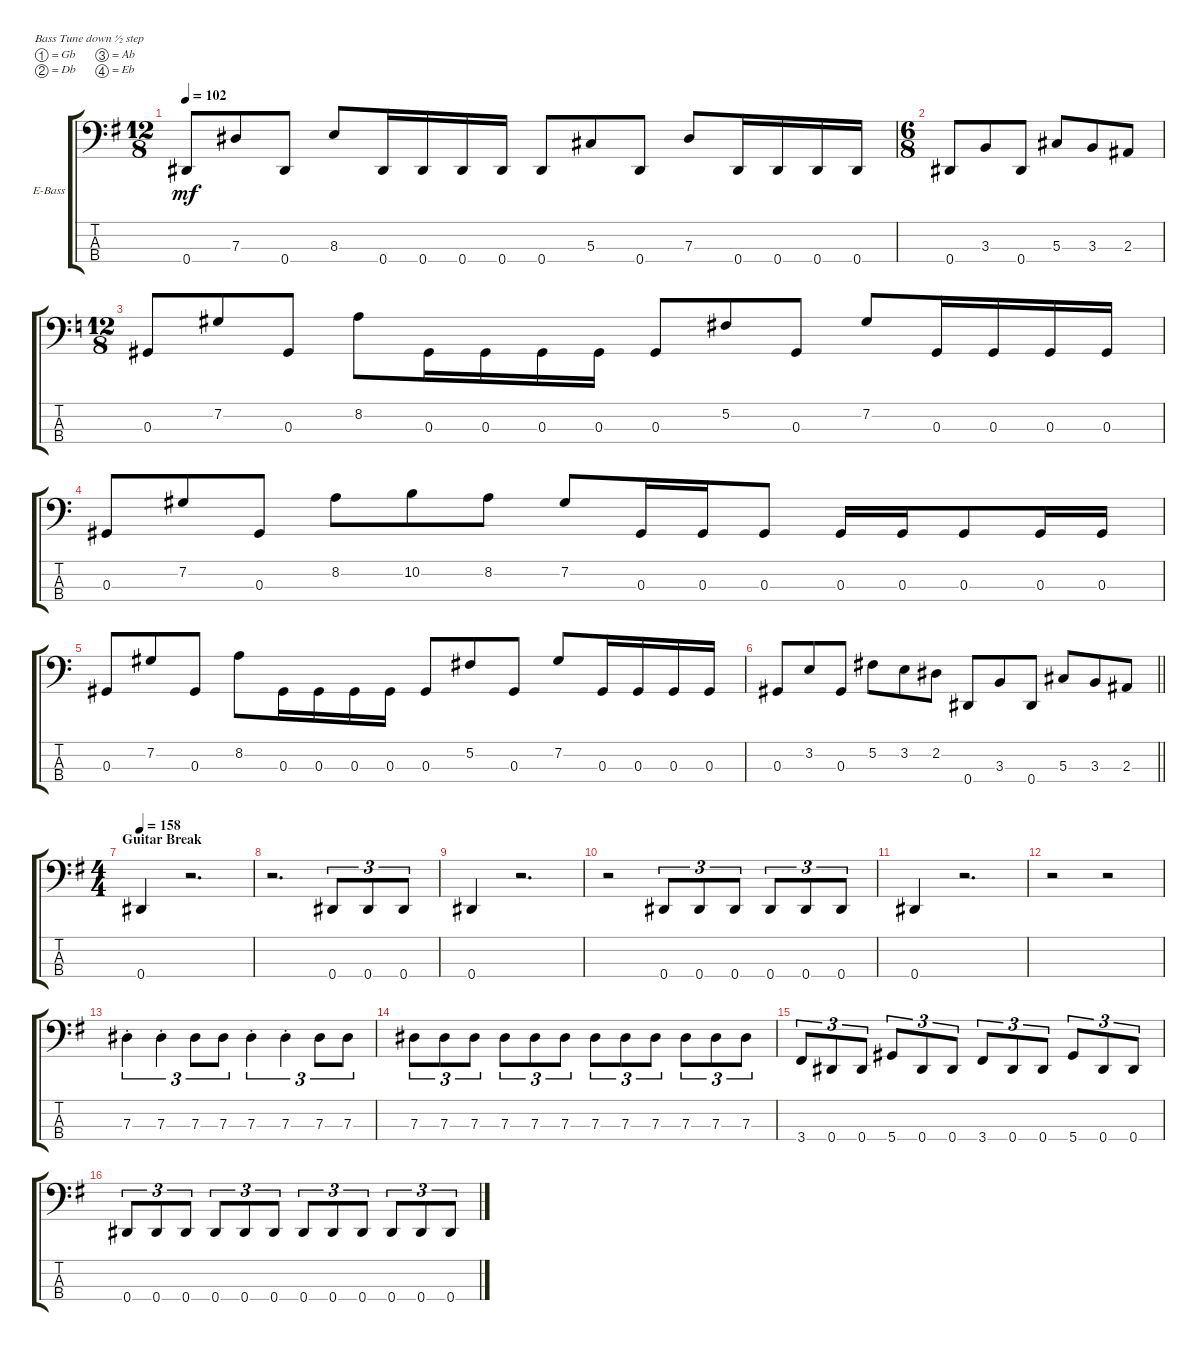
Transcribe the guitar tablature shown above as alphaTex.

\bracketExtendMode groupsimilarinstruments
\firstSystemTrackNameOrientation horizontal
\otherSystemsTrackNameOrientation horizontal
\track ("Бас" "E-Bass") {instrument electricbassfinger}
\staff {score tabs}
\tuning (Gb2 Db2 Ab1 Eb1)
\ts (12 8)
\tempo 102
\clef f4
\ks eminor
0.4.8{dy mf} 7.3.8 0.4.8 8.3.8 0.4.16 0.4.16 0.4.16 0.4.16 0.4.8 5.3.8 0.4.8 7.3.8 0.4.16 0.4.16 0.4.16 0.4.16 |
\ts (6 8)
\beaming (8 3 3)
0.4.8 3.3.8 0.4.8 5.3.8 3.3.8 2.3.8 |
\ts (12 8)
\beaming (8 3 3 3 3)
\ks aminor
0.3.8 7.2.8 0.3.8 8.2.8 0.3.16 0.3.16 0.3.16 0.3.16 0.3.8 5.2.8 0.3.8 7.2.8 0.3.16 0.3.16 0.3.16 0.3.16 |
0.3.8 7.2.8 0.3.8 8.2.8 10.2.8 8.2.8 7.2.8 0.3.16 0.3.16 0.3.8 0.3.16 0.3.16 0.3.8 0.3.16 0.3.16 |
0.3.8 7.2.8 0.3.8 8.2.8 0.3.16 0.3.16 0.3.16 0.3.16 0.3.8 5.2.8 0.3.8 7.2.8 0.3.16 0.3.16 0.3.16 0.3.16 |
\barLineRight lightlight
0.3.8 3.2.8 0.3.8 5.2.8 3.2.8 2.2.8 0.4.8 3.3.8 0.4.8 5.3.8 3.3.8 2.3.8 |
\ts (4 4)
\beaming (8 2 2 2 2)
\section ("" "Guitar Break")
\tempo 158
\ks eminor
0.4.4 r.2{d} |
r.2{d} 0.4.8{tu (3 2)} 0.4.8{tu (3 2)} 0.4.8{tu (3 2)} |
0.4.4 r.2{d} |
r.2 0.4.8{tu (3 2)} 0.4.8{tu (3 2)} 0.4.8{tu (3 2)} 0.4.8{tu (3 2)} 0.4.8{tu (3 2)} 0.4.8{tu (3 2)} |
0.4.4 r.2{d} |
r.2 r.2 |
7.3{st}.4{tu (3 2)} 7.3{st}.4{tu (3 2)} 7.3.8{tu (3 2)} 7.3.8{tu (3 2)} 7.3{st}.4{tu (3 2)} 7.3{st}.4{tu (3 2)} 7.3.8{tu (3 2)} 7.3.8{tu (3 2)} |
7.3.8{tu (3 2)} 7.3.8{tu (3 2)} 7.3.8{tu (3 2)} 7.3.8{tu (3 2)} 7.3.8{tu (3 2)} 7.3.8{tu (3 2)} 7.3.8{tu (3 2)} 7.3.8{tu (3 2)} 7.3.8{tu (3 2)} 7.3.8{tu (3 2)} 7.3.8{tu (3 2)} 7.3.8{tu (3 2)} |
3.4.8{tu (3 2)} 0.4.8{tu (3 2)} 0.4.8{tu (3 2)} 5.4.8{tu (3 2)} 0.4.8{tu (3 2)} 0.4.8{tu (3 2)} 3.4.8{tu (3 2)} 0.4.8{tu (3 2)} 0.4.8{tu (3 2)} 5.4.8{tu (3 2)} 0.4.8{tu (3 2)} 0.4.8{tu (3 2)} |
0.4.8{tu (3 2)} 0.4.8{tu (3 2)} 0.4.8{tu (3 2)} 0.4.8{tu (3 2)} 0.4.8{tu (3 2)} 0.4.8{tu (3 2)} 0.4.8{tu (3 2)} 0.4.8{tu (3 2)} 0.4.8{tu (3 2)} 0.4.8{tu (3 2)} 0.4.8{tu (3 2)} 0.4.8{tu (3 2)}
